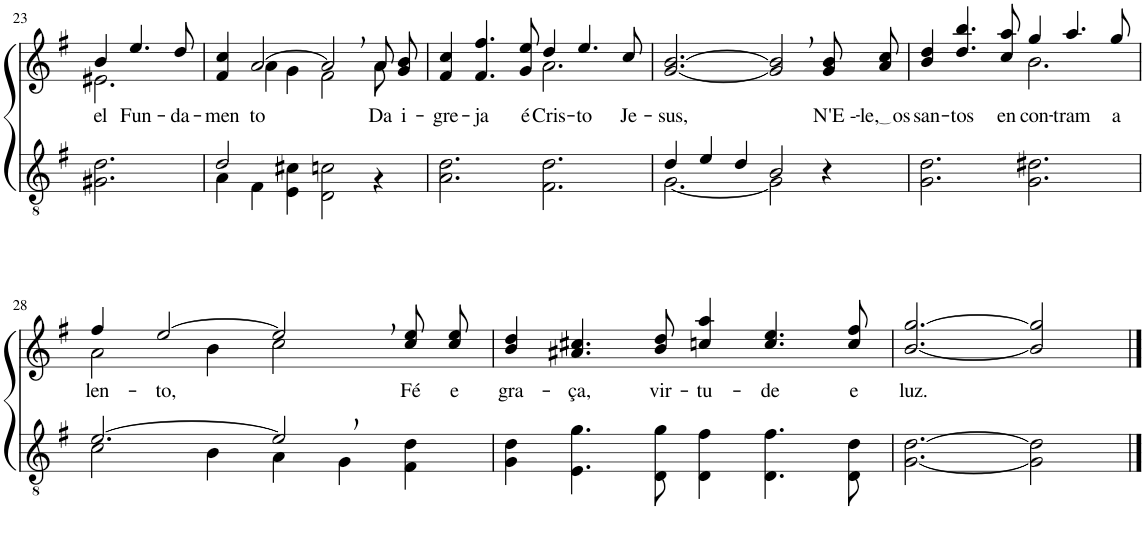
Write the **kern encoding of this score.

**kern	**kern	**text
*part2	*part1	*part1
*staff2	*staff1	*staff1
*I"Parte III e IV	*I"Parte I e II	*
!!LO:PB:g=z
*clefGv2	*clefG2	*
*Trd4c7	*Trd4c7	*
*k[f#]	*k[f#]	*
*M6/4	*M6/4	*
=23	=23	=23
*	*^	*
!	!	!	!LO:LY:b
2.G#X\ 2.d\	4b/	2.e#X\	el
!	!	!	!LO:LY:b
.	4.ee/	.	Fun-
!	!	!	!LO:LY:b
.	8dd/	.	-da-
=24	=24	=24	=24
*^	*	*	*
!	!	!	!	!LO:LY:b
2d/	4A\	4f#/ 4cc/	4ryy	-men-
!	!	!	!	!LO:LY:b
.	4F#\	[2a/	4a\	-to
1ryy	4E\ 4c#X\	.	4g\	.
.	2D\ 2cn\	2a,/]	2f#\	.
!	!	!	!	!LO:LY:b
.	4r	8a/L	8a\	Da
!	!	!	!	!LO:LY:b
.	.	8g/ 8b/J	8ryy	i-
*v	*v	*	*	*
=25	=25	=25	=25
!	!	!	!LO:LY:b
2.A\ 2.d\	4f#/ 4cc/	2.ryy	-gre-
!	!	!	!LO:LY:b
.	4.f#/ 4.ff#/	.	-ja
!	!	!	!LO:LY:b
.	8g/ 8ee/	.	é
!	!	!	!LO:LY:b
2.F#\ 2.d\	4dd/	2.a\	Cris-
!	!	!	!LO:LY:b
.	4.ee/	.	-to
!	!	!	!LO:LY:b
.	8cc/	.	Je-
*	*v	*v	*
=26	=26	=26
*^	*	*
!	!	!	!LO:LY:b
4d/	[2.G\	[2.g/ [2.b/	-sus,
4e/	.	.	.
4d/	.	.	.
2B/	2G\]	2g/], 2b/],	.
!	!	!	!LO:LY:b
4r	4ryy	8g/ 8b/L	N'E --
!	!	!	!LO:LY:b
.	.	8a/ 8cc/J	le, os
*v	*v	*	*
=27	=27	=27
!	!	!LO:LY:b
*	*^	*
2.G\ 2.d\	4b/ 4dd/	2.ryy	san-
!	!	!	!LO:LY:b
.	4.dd/ 4.bb/	.	-tos
!	!	!	!LO:LY:b
.	8cc/ 8aa/	.	en-
!	!	!	!LO:LY:b
2.G\ 2.d#X\	4gg/	2.b\	-con-
!	!	!	!LO:LY:b
.	4.aa/	.	-tram
!	!	!	!LO:LY:b
.	8gg/	.	a-
!!LO:LB:g=z	!!
=28	=28	=28	=28
*^	*	*	*
!	!	!	!	!LO:LY:b
[2.e/	2c\	4ff#/	2a\	-len-
!	!	!	!	!LO:LY:b
.	.	[2ee/	.	-to,
.	4B\	.	4b\	.
2e,/]	4A\	2ee,/]	2cc\	.
.	4G\	.	.	.
!	!	!	!	!LO:LY:b
4ryy	4F#\ 4d\	8cc\ 8ee\L	4ryy	Fé
!	!	!	!	!LO:LY:b
.	.	8cc\ 8ee\J	.	e
*v	*v	*	*	*
*	*v	*v	*
=29	=29	=29
!	!	!LO:LY:b
4G\ 4d\	4b/ 4dd/	gra-
!	!	!LO:LY:b
4.E\ 4.g\	4.a#X/ 4.cc#X/	-ça,
!	!	!LO:LY:b
8D\ 8g\	8b/ 8dd/	vir-
!	!	!LO:LY:b
4D\ 4f#\	4ccn/ 4aa/	-tu-
!	!	!LO:LY:b
4.D\ 4.f#\	4.cc/ 4.ee/	-de
!	!	!LO:LY:b
8D\ 8d\	8cc/ 8ff#/	e
=30	=30	=30
!	!	!LO:LY:b
[2.G\ [2.d\	[2.b/ [2.gg/	luz.
2G\] 2d\]	2b/] 2gg/]	.
==	==	==
*-	*-	*-
